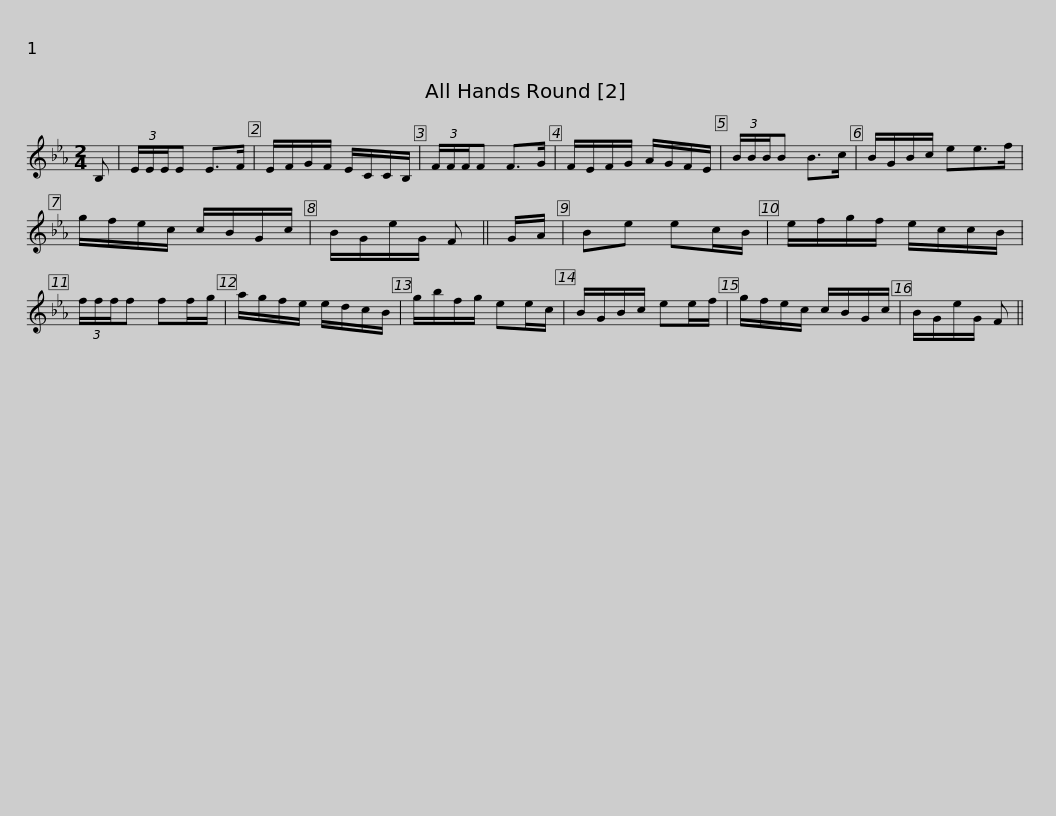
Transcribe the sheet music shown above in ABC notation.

X:1
L:1/8
M:2/4
I:linebreak $
K:Eb
V:1 treble
V:1
 B, | (3E/E/E/E E>F | E/F/G/F/ E/C/C/B,/ | (3F/F/F/F F>G | F/E/F/G/ A/G/F/E/ | %5
 (3B/B/B/B B>c | B/G/B/c/ ee>f |$ g/f/e/c/ c/B/G/c/ | B/G/e/G/ F || G/A/ | %10
 Be ec/B/ | e/f/g/f/ e/c/c/B/ | (3f/f/f/f ff/g/ | a/g/f/e/ e/d/c/B/ |$ g/b/f/g/ ee/c/ | %15
 B/G/B/c/ ee/f/ | g/f/e/c/ c/B/G/c/ | B/G/e/G/ F || %18
